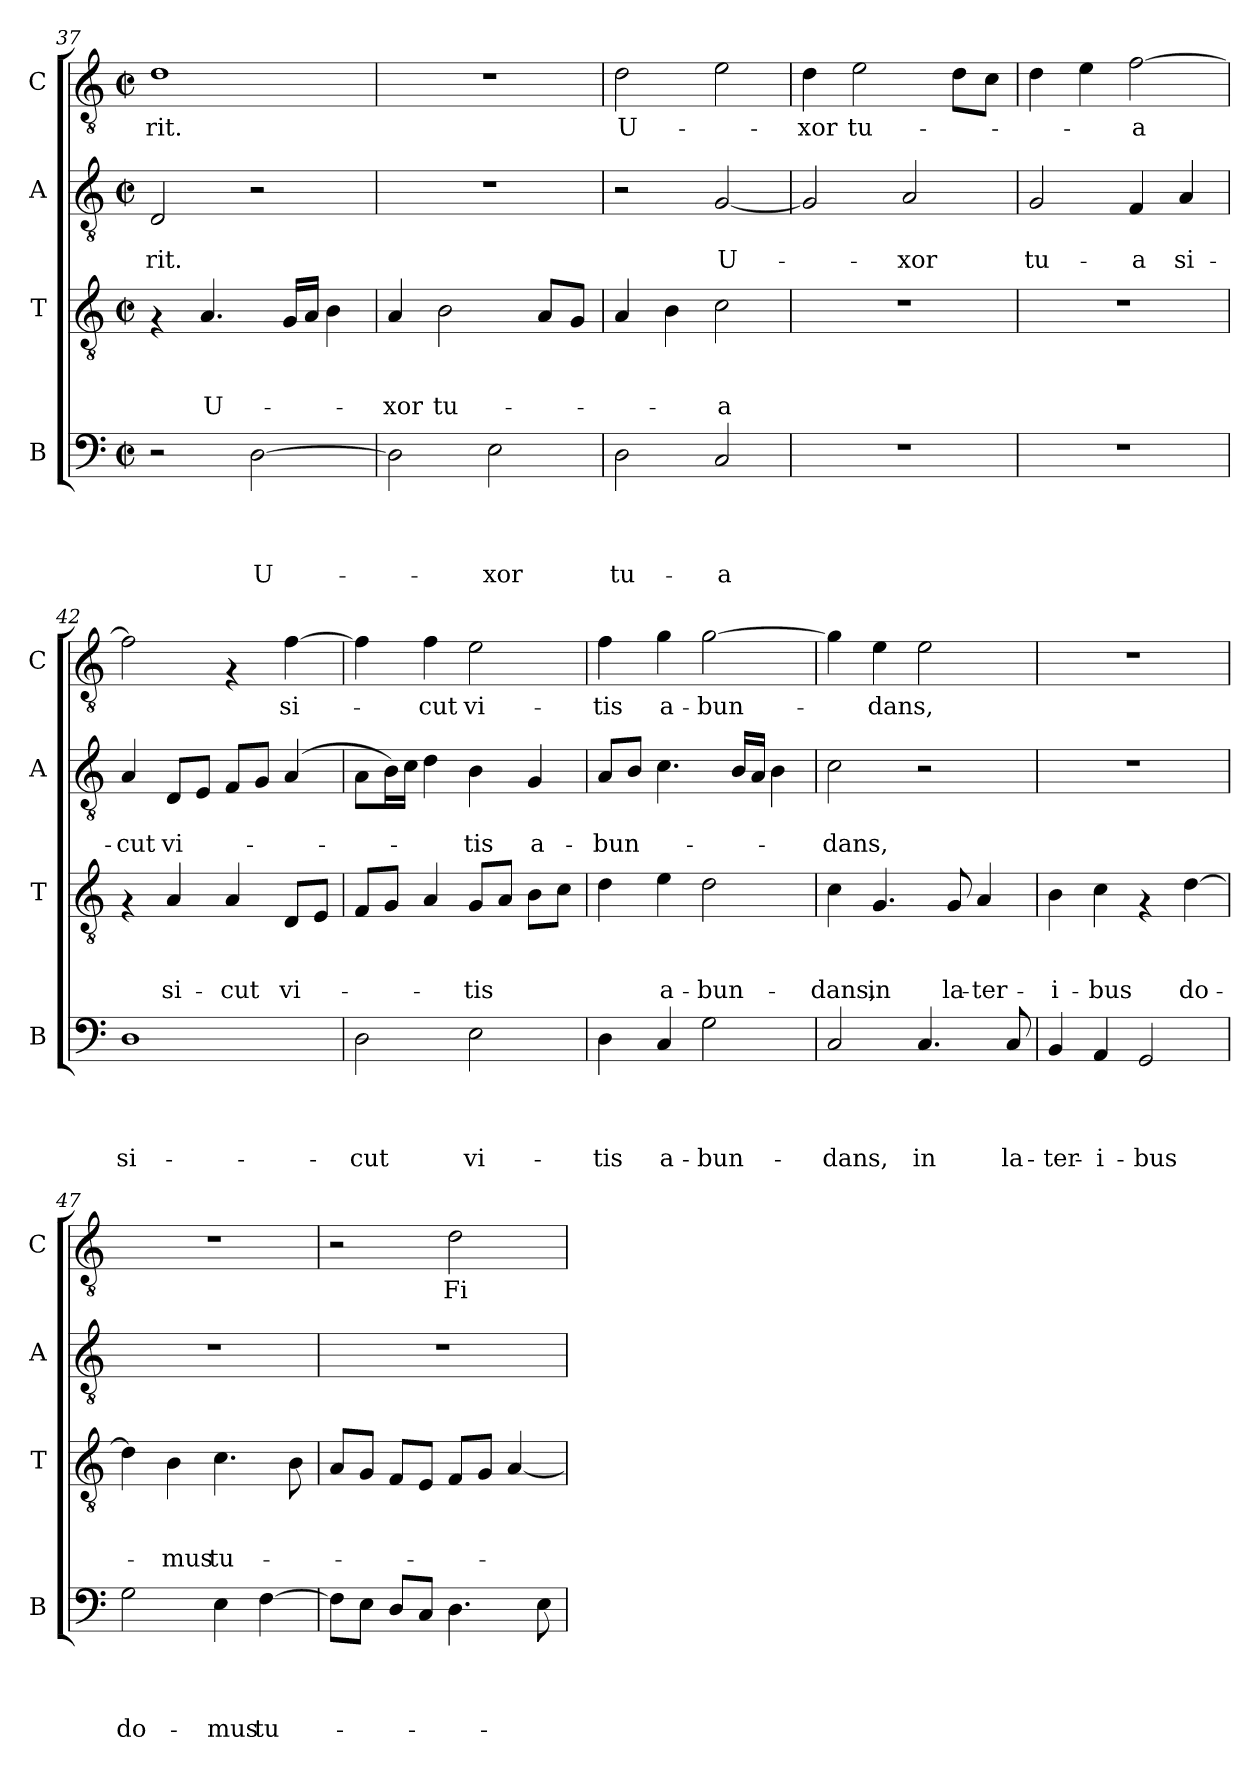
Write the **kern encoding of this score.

**kern	**text	**text	**text	**text	**kern	**text	**text	**text	**kern	**text	**text	**kern	**text
*part4	*part4	*part4	*part4	*part4	*part3	*part3	*part3	*part3	*part2	*part2	*part2	*part1	*part1
*staff4	*staff4	*staff4	*staff4	*staff4	*staff3	*staff3	*staff3	*staff3	*staff2	*staff2	*staff2	*staff1	*staff1
*I"B	*	*	*	*	*I"T	*	*	*	*I"A	*	*	*I"C	*
*I'B	*	*	*	*	*I'T	*	*	*	*I'A	*	*	*I'C	*
*clefF4	*	*	*	*	*clefGv2	*	*	*	*clefGv2	*	*	*clefGv2	*
*k[]	*	*	*	*	*k[]	*	*	*	*k[]	*	*	*k[]	*
*C:	*	*	*	*	*C:	*	*	*	*C:	*	*	*C:	*
*M2/2	*	*	*	*	*M2/2	*	*	*	*M2/2	*	*	*M2/2	*
*met(c|)	*	*	*	*	*met(c|)	*	*	*	*met(c|)	*	*	*met(c|)	*
=37	=37	=37	=37	=37	=37	=37	=37	=37	=37	=37	=37	=37	=37
!	!	!	!	!	!	!	!	!	!	!	!LO:LY:b	!	!LO:LY:b
2r	.	.	.	.	4rF	.	.	.	2D/	.	-rit.	1d	-rit.
!	!	!	!	!	!	!	!	!LO:LY:b	!	!	!	!	!
.	.	.	.	.	4.A/	.	.	U-	.	.	.	.	.
!	!	!	!	!LO:LY:b	!	!	!	!	!	!	!	!	!
[>2D\	.	.	.	U-	.	.	.	.	2r	.	.	.	.
.	.	.	.	.	16G/LL	.	.	.	.	.	.	.	.
.	.	.	.	.	16A/JJ	.	.	.	.	.	.	.	.
.	.	.	.	.	4B\	.	.	.	.	.	.	.	.
=38	=38	=38	=38	=38	=38	=38	=38	=38	=38	=38	=38	=38	=38
!	!	!	!	!	!	!	!	!LO:LY:b	!	!	!	!	!
2D\]	.	.	.	.	4A/	.	.	-xor	1r	.	.	1r	.
!	!	!	!	!	!	!	!	!LO:LY:b	!	!	!	!	!
.	.	.	.	.	2B\	.	.	tu-	.	.	.	.	.
!	!	!	!	!LO:LY:b	!	!	!	!	!	!	!	!	!
2E\	.	.	.	-xor	.	.	.	.	.	.	.	.	.
.	.	.	.	.	8A/L	.	.	.	.	.	.	.	.
.	.	.	.	.	8G/J	.	.	.	.	.	.	.	.
=39	=39	=39	=39	=39	=39	=39	=39	=39	=39	=39	=39	=39	=39
!	!	!	!	!LO:LY:b	!	!	!	!	!	!	!	!	!LO:LY:b
2D\	.	.	.	tu-	4A/	.	.	.	2r	.	.	2d\	U-
.	.	.	.	.	4B\	.	.	.	.	.	.	.	.
!	!	!	!	!LO:LY:b	!	!	!	!LO:LY:b	!	!	!LO:LY:b	!	!
2C/	.	.	.	-a	2c\	.	.	-a	[<2G/	.	U-	2e\	.
=40	=40	=40	=40	=40	=40	=40	=40	=40	=40	=40	=40	=40	=40
!	!	!	!	!	!	!	!	!	!	!	!	!	!LO:LY:b
1r	.	.	.	.	1r	.	.	.	2G/]	.	.	4d\	-xor
!	!	!	!	!	!	!	!	!	!	!	!	!	!LO:LY:b
.	.	.	.	.	.	.	.	.	.	.	.	2e\	tu-
!	!	!	!	!	!	!	!	!	!	!	!LO:LY:b	!	!
.	.	.	.	.	.	.	.	.	2A/	.	-xor	.	.
.	.	.	.	.	.	.	.	.	.	.	.	8d\L	.
.	.	.	.	.	.	.	.	.	.	.	.	8c\J	.
!!LO:LB:g=z
=41	=41	=41	=41	=41	=41	=41	=41	=41	=41	=41	=41	=41	=41
!	!	!	!	!	!	!	!	!	!	!	!LO:LY:b	!	!
1r	.	.	.	.	1r	.	.	.	2G/	.	tu-	4d\	.
.	.	.	.	.	.	.	.	.	.	.	.	4e\	.
!	!	!	!	!	!	!	!	!	!	!	!LO:LY:b	!	!LO:LY:b
.	.	.	.	.	.	.	.	.	4F/	.	-a	[>2f\	-a
!	!	!	!	!	!	!	!	!	!	!	!LO:LY:b	!	!
.	.	.	.	.	.	.	.	.	4A/	.	si-	.	.
=42	=42	=42	=42	=42	=42	=42	=42	=42	=42	=42	=42	=42	=42
!	!	!	!	!LO:LY:b	!	!	!	!	!	!	!LO:LY:b	!	!
1D	.	.	.	si-	4rF	.	.	.	4A/	.	-cut	2f\]	.
!	!	!	!	!	!	!	!	!LO:LY:b	!	!	!LO:LY:b	!	!
.	.	.	.	.	4A/	.	.	si-	8D/L	.	vi-	.	.
.	.	.	.	.	.	.	.	.	8E/J	.	.	.	.
!	!	!	!	!	!	!	!	!LO:LY:b	!	!	!	!	!
.	.	.	.	.	4A/	.	.	-cut	8F/L	.	.	4rF	.
.	.	.	.	.	.	.	.	.	8G/J	.	.	.	.
!	!	!	!	!	!	!	!	!LO:LY:b	!	!	!	!	!LO:LY:b
.	.	.	.	.	8D/L	.	.	vi-	(>4A/	.	.	[>4f\	si-
.	.	.	.	.	8E/J	.	.	.	.	.	.	.	.
=43	=43	=43	=43	=43	=43	=43	=43	=43	=43	=43	=43	=43	=43
!	!	!	!	!LO:LY:b	!	!	!	!	!	!	!	!	!
2D\	.	.	.	-cut	8F/L	.	.	.	8A\L	.	.	4f\]	.
.	.	.	.	.	8G/J	.	.	.	16B\L)	.	.	.	.
.	.	.	.	.	.	.	.	.	16c\JJ	.	.	.	.
!	!	!	!	!	!	!	!	!	!	!	!	!	!LO:LY:b
.	.	.	.	.	4A/	.	.	.	4d\	.	.	4f\	-cut
!	!	!	!	!LO:LY:b	!	!	!	!LO:LY:b	!	!	!LO:LY:b	!	!LO:LY:b
2E\	.	.	.	vi-	8G/L	.	.	-tis	4B\	.	-tis	2e\	vi-
.	.	.	.	.	8A/J	.	.	.	.	.	.	.	.
!	!	!	!	!	!	!	!	!	!	!	!LO:LY:b	!	!
.	.	.	.	.	8B\L	.	.	.	4G/	.	a-	.	.
.	.	.	.	.	8c\J	.	.	.	.	.	.	.	.
=44	=44	=44	=44	=44	=44	=44	=44	=44	=44	=44	=44	=44	=44
!	!	!	!	!LO:LY:b	!	!	!	!	!	!	!LO:LY:b	!	!LO:LY:b
4D\	.	.	.	-tis	4d\	.	.	.	8A/L	.	-bun-	4f\	-tis
.	.	.	.	.	.	.	.	.	8B/J	.	.	.	.
!	!	!	!	!LO:LY:b	!	!	!	!LO:LY:b	!	!	!	!	!LO:LY:b
4C/	.	.	.	a-	4e\	.	.	a-	4.c\	.	.	4g\	a-
!	!	!	!	!LO:LY:b	!	!	!	!LO:LY:b	!	!	!	!	!LO:LY:b
2G\	.	.	.	-bun-	2d\	.	.	-bun-	.	.	.	[>2g\	-bun-
.	.	.	.	.	.	.	.	.	16B/LL	.	.	.	.
.	.	.	.	.	.	.	.	.	16A/JJ	.	.	.	.
.	.	.	.	.	.	.	.	.	4B\	.	.	.	.
=45	=45	=45	=45	=45	=45	=45	=45	=45	=45	=45	=45	=45	=45
!	!	!	!	!LO:LY:b	!	!	!	!LO:LY:b	!	!	!LO:LY:b	!	!
2C/	.	.	.	-dans,	4c\	.	.	-dans,	2c\	.	-dans,	4g\]	.
!	!	!	!	!	!	!	!	!LO:LY:b	!	!	!	!	!LO:LY:b
.	.	.	.	.	4.G/	.	.	in	.	.	.	4e\	-dans,
!	!	!	!	!LO:LY:b	!	!	!	!	!	!	!	!	!
4.C/	.	.	.	in	.	.	.	.	2r	.	.	2e\	.
!	!	!	!	!	!	!	!	!LO:LY:b	!	!	!	!	!
.	.	.	.	.	8G/	.	.	la-	.	.	.	.	.
!	!	!	!	!	!	!	!	!LO:LY:b	!	!	!	!	!
.	.	.	.	.	4A/	.	.	-ter-	.	.	.	.	.
!	!	!	!	!LO:LY:b	!	!	!	!	!	!	!	!	!
8C/	.	.	.	la-	.	.	.	.	.	.	.	.	.
=46	=46	=46	=46	=46	=46	=46	=46	=46	=46	=46	=46	=46	=46
!	!	!	!	!LO:LY:b	!	!	!	!LO:LY:b	!	!	!	!	!
4BB/	.	.	.	-ter-	4B\	.	.	-i-	1r	.	.	1r	.
!	!	!	!	!LO:LY:b	!	!	!	!LO:LY:b	!	!	!	!	!
4AA/	.	.	.	-i-	4c\	.	.	-bus	.	.	.	.	.
!	!	!	!	!LO:LY:b	!	!	!	!	!	!	!	!	!
2GG/	.	.	.	-bus	4rF	.	.	.	.	.	.	.	.
!	!	!	!	!	!	!	!	!LO:LY:b	!	!	!	!	!
.	.	.	.	.	[>4d\	.	.	do-	.	.	.	.	.
=47	=47	=47	=47	=47	=47	=47	=47	=47	=47	=47	=47	=47	=47
!	!	!	!	!LO:LY:b	!	!	!	!	!	!	!	!	!
2G\	.	.	.	do-	4d\]	.	.	.	1r	.	.	1r	.
!	!	!	!	!	!	!	!	!LO:LY:b	!	!	!	!	!
.	.	.	.	.	4B\	.	.	-mus	.	.	.	.	.
!	!	!	!	!LO:LY:b	!	!	!	!LO:LY:b	!	!	!	!	!
4E\	.	.	.	-mus	4.c\	.	.	tu-	.	.	.	.	.
!	!	!	!	!LO:LY:b	!	!	!	!	!	!	!	!	!
[>4F\	.	.	.	tu-	.	.	.	.	.	.	.	.	.
.	.	.	.	.	8B\	.	.	.	.	.	.	.	.
=48	=48	=48	=48	=48	=48	=48	=48	=48	=48	=48	=48	=48	=48
8F\L]	.	.	.	.	8A/L	.	.	.	1r	.	.	2r	.
8E\J	.	.	.	.	8G/J	.	.	.	.	.	.	.	.
8D/L	.	.	.	.	8F/L	.	.	.	.	.	.	.	.
8C/J	.	.	.	.	8E/J	.	.	.	.	.	.	.	.
!	!	!	!	!	!	!	!	!	!	!	!	!	!LO:LY:b
4.D\	.	.	.	.	8F/L	.	.	.	.	.	.	2d\	Fi-
.	.	.	.	.	8G/J	.	.	.	.	.	.	.	.
.	.	.	.	.	[>4A/	.	.	.	.	.	.	.	.
8E\	.	.	.	.	.	.	.	.	.	.	.	.	.
=	=	=	=	=	=	=	=	=	=	=	=	=	=
*-	*-	*-	*-	*-	*-	*-	*-	*-	*-	*-	*-	*-	*-
